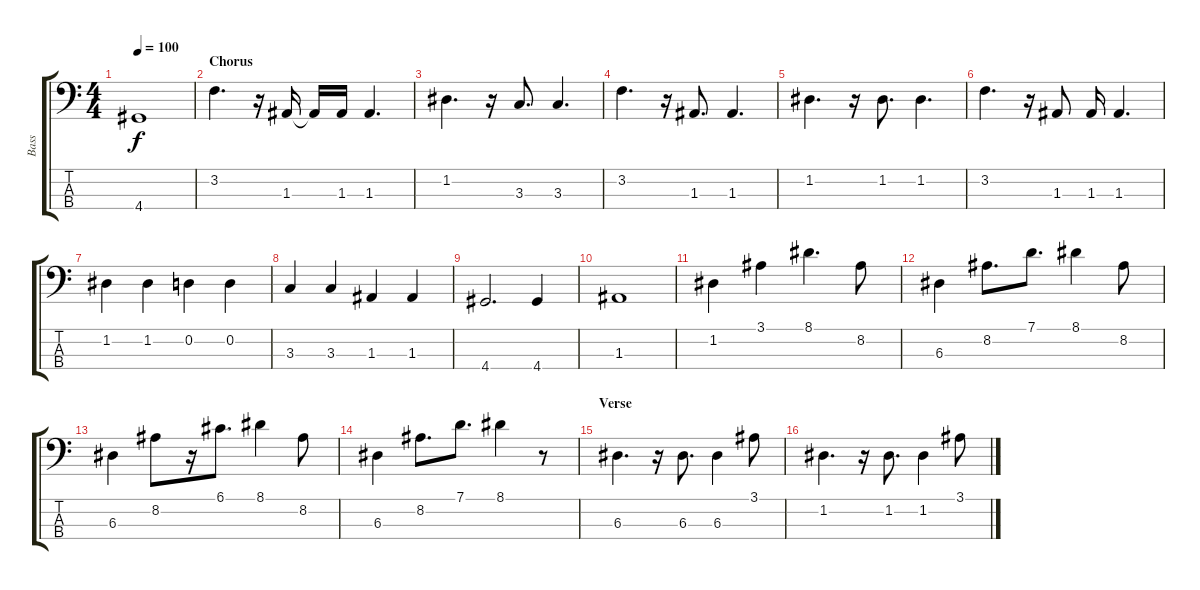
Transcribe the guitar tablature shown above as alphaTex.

\track ("Bass" "Bass") {instrument fretlessbass}
\staff {score tabs}
\tuning (G2 D2 A1 E1) {hide}
\ts (4 4)
\tempo 100
\clef f4
\ks c
4.4.1{dy f} |
\section ("" "Chorus")
3.2.4{d} r.16 1.3.16 1.3{t}.16 1.3.16 1.3.4{d} |
1.2.4{d} r.16 3.3.8{d} 3.3.4{d} |
3.2.4{d} r.16 1.3.8{d} 1.3.4{d} |
1.2.4{d} r.16 1.2.8{d} 1.2.4{d} |
3.2.4{d} r.16 1.3.8 1.3.16 1.3.4{d} |
1.2.4 1.2.4 0.2.4 0.2.4 |
3.3.4 3.3.4 1.3.4 1.3.4 |
4.4.2{d} 4.4.4 |
1.3.1 |
1.2.4 3.1.4 8.1.4{d} 8.2.8 |
6.3.4 8.2.8{d} 7.1.8{d} 8.1.4 8.2.8 |
6.3.4 8.2.8 r.16 6.1.8{d} 8.1.4 8.2.8 |
6.3.4 8.2.8{d} 7.1.8{d} 8.1.4 r.8 |
\section ("" "Verse")
6.3.4{d} r.16 6.3.8{d} 6.3.4 3.1.8 |
1.2.4{d} r.16 1.2.8{d} 1.2.4 3.1.8
